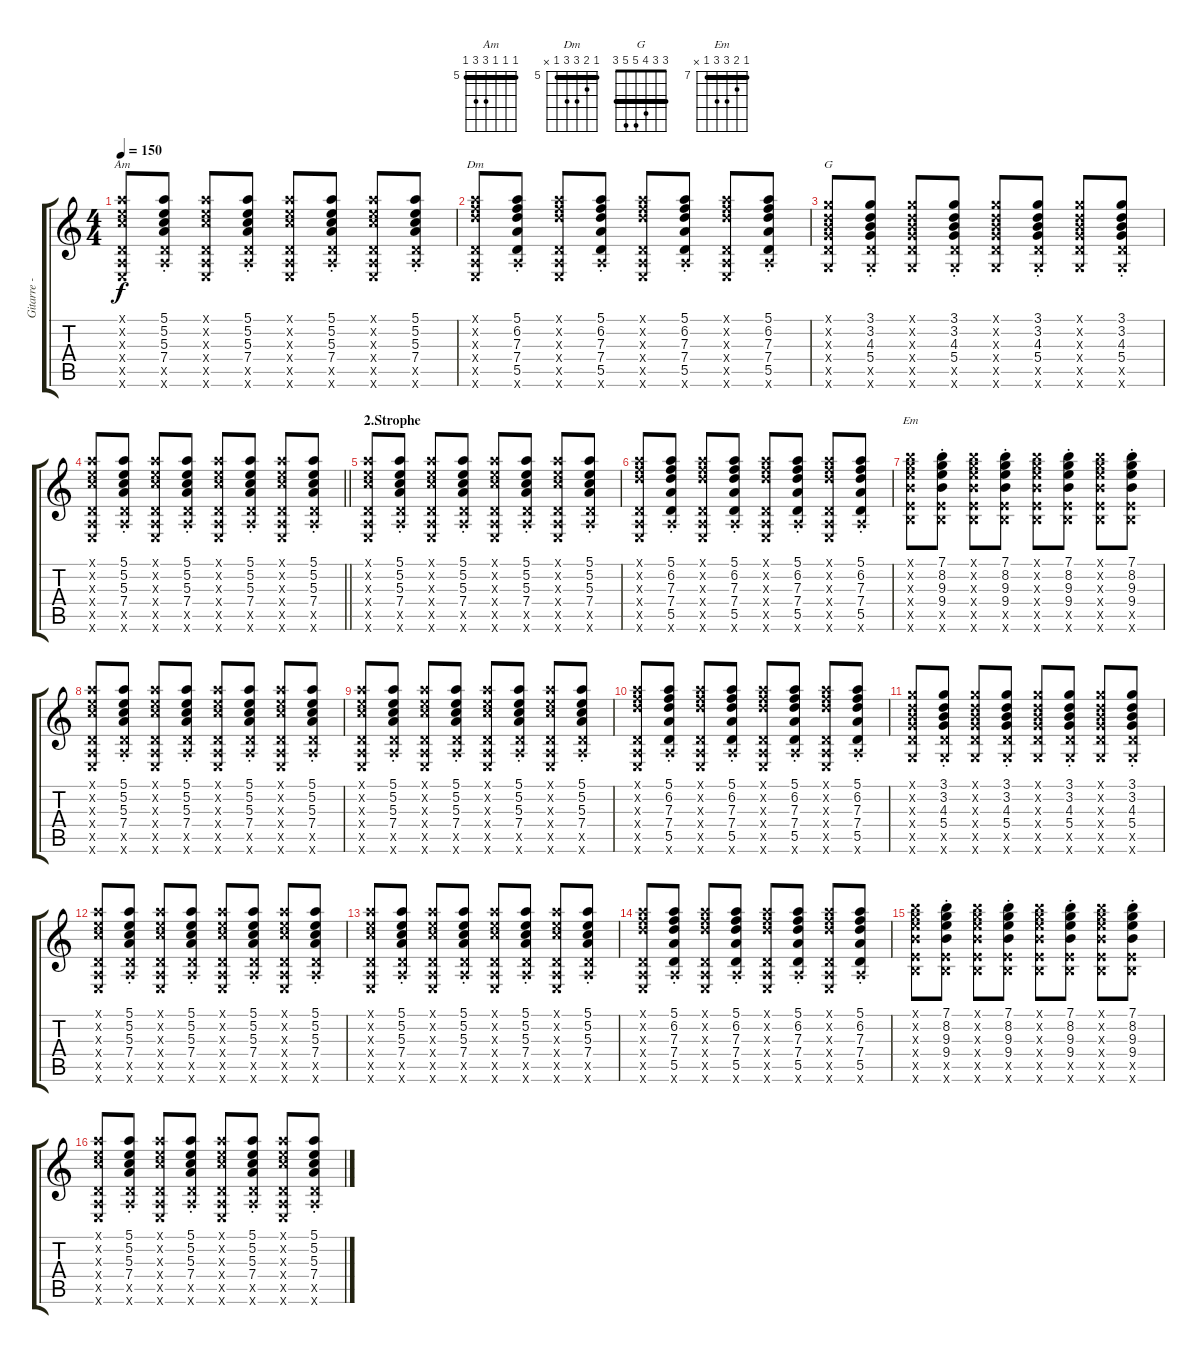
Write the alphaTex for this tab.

\track ("Gitarre - Philipp Hofmann" "Gitarre - ") {instrument distortionguitar}
\staff {score tabs}
\tuning (E4 B3 G3 D3 A2 E2) {hide}
\chord ("Am" 5 5 5 7 7 5) {firstfret 5 barre 5}
\chord ("Dm" 5 6 7 7 5 x) {firstfret 5 barre 5}
\chord ("G" 3 3 4 5 5 3) {barre 3}
\chord ("Em" 7 8 9 9 7 x) {firstfret 7 barre 7}
\ts (4 4)
\tempo 150
\clef g2
\ks c
(5.1{x} 5.2{x} 5.3{x} 0.4{x} 0.5{x} 0.6{x}).8{ch "Am" dy f} (5.1{st} 5.2{st} 5.3{st} 7.4{st} 5.5{x} 5.6{x}).8 (5.1{x} 5.2{x} 5.3{x} 0.4{x} 0.5{x} 0.6{x}).8 (5.1{st} 5.2{st} 5.3{st} 7.4{st} 5.5{x} 5.6{x}).8 (5.1{x} 5.2{x} 5.3{x} 0.4{x} 0.5{x} 0.6{x}).8 (5.1{st} 5.2{st} 5.3{st} 7.4{st} 5.5{x} 5.6{x}).8 (5.1{x} 5.2{x} 5.3{x} 0.4{x} 0.5{x} 0.6{x}).8 (5.1{st} 5.2{st} 5.3{st} 7.4{st} 5.5{x} 5.6{x}).8 |
(5.1{x} 6.2{x} 7.3{x} 0.4{x} 0.5{x} 0.6{x}).8{ch "Dm"} (5.1{st} 6.2{st} 7.3{st} 7.4{st} 5.5{st} 5.6{x}).8 (5.1{x} 6.2{x} 7.3{x} 0.4{x} 0.5{x} 0.6{x}).8 (5.1{st} 6.2{st} 7.3{st} 7.4{st} 5.5{st} 5.6{x}).8 (5.1{x} 6.2{x} 7.3{x} 0.4{x} 0.5{x} 0.6{x}).8 (5.1{st} 6.2{st} 7.3{st} 7.4{st} 5.5{st} 5.6{x}).8 (5.1{x} 6.2{x} 7.3{x} 0.4{x} 0.5{x} 0.6{x}).8 (5.1{st} 6.2{st} 7.3{st} 7.4{st} 5.5{st} 5.6{x}).8 |
(3.1{x} 3.2{x} 4.3{x} 5.4{x} 5.5{x} 3.6{x}).8{ch "G"} (3.1{st} 3.2{st} 4.3{st} 5.4{st} 5.5{x} 3.6{x}).8 (3.1{x} 3.2{x} 4.3{x} 5.4{x} 5.5{x} 3.6{x}).8 (3.1{st} 3.2{st} 4.3{st} 5.4{st} 5.5{x} 3.6{x}).8 (3.1{x} 3.2{x} 4.3{x} 5.4{x} 5.5{x} 3.6{x}).8 (3.1{st} 3.2{st} 4.3{st} 5.4{st} 5.5{x} 3.6{x}).8 (3.1{x} 3.2{x} 4.3{x} 5.4{x} 5.5{x} 3.6{x}).8 (3.1{st} 3.2{st} 4.3{st} 5.4{st} 5.5{x} 3.6{x}).8 |
\barLineRight lightlight
(5.1{x} 5.2{x} 5.3{x} 0.4{x} 0.5{x} 0.6{x}).8 (5.1{st} 5.2{st} 5.3{st} 7.4{st} 5.5{x} 5.6{x}).8 (5.1{x} 5.2{x} 5.3{x} 0.4{x} 0.5{x} 0.6{x}).8 (5.1{st} 5.2{st} 5.3{st} 7.4{st} 5.5{x} 5.6{x}).8 (5.1{x} 5.2{x} 5.3{x} 0.4{x} 0.5{x} 0.6{x}).8 (5.1{st} 5.2{st} 5.3{st} 7.4{st} 5.5{x} 5.6{x}).8 (5.1{x} 5.2{x} 5.3{x} 0.4{x} 0.5{x} 0.6{x}).8 (5.1{st} 5.2{st} 5.3{st} 7.4{st} 5.5{x} 5.6{x}).8 |
\section ("" "2.Strophe")
(5.1{x} 5.2{x} 5.3{x} 0.4{x} 0.5{x} 0.6{x}).8 (5.1{st} 5.2{st} 5.3{st} 7.4{st} 5.5{x} 5.6{x}).8 (5.1{x} 5.2{x} 5.3{x} 0.4{x} 0.5{x} 0.6{x}).8 (5.1{st} 5.2{st} 5.3{st} 7.4{st} 5.5{x} 5.6{x}).8 (5.1{x} 5.2{x} 5.3{x} 0.4{x} 0.5{x} 0.6{x}).8 (5.1{st} 5.2{st} 5.3{st} 7.4{st} 5.5{x} 5.6{x}).8 (5.1{x} 5.2{x} 5.3{x} 0.4{x} 0.5{x} 0.6{x}).8 (5.1{st} 5.2{st} 5.3{st} 7.4{st} 5.5{x} 5.6{x}).8 |
(5.1{x} 6.2{x} 7.3{x} 0.4{x} 0.5{x} 0.6{x}).8 (5.1{st} 6.2{st} 7.3{st} 7.4{st} 5.5{st} 5.6{x}).8 (5.1{x} 6.2{x} 7.3{x} 0.4{x} 0.5{x} 0.6{x}).8 (5.1{st} 6.2{st} 7.3{st} 7.4{st} 5.5{st} 5.6{x}).8 (5.1{x} 6.2{x} 7.3{x} 0.4{x} 0.5{x} 0.6{x}).8 (5.1{st} 6.2{st} 7.3{st} 7.4{st} 5.5{st} 5.6{x}).8 (5.1{x} 6.2{x} 7.3{x} 0.4{x} 0.5{x} 0.6{x}).8 (5.1{st} 6.2{st} 7.3{st} 7.4{st} 5.5{st} 5.6{x}).8 |
(7.1{x} 8.2{x} 9.3{x} 9.4{x} 7.5{x} 7.6{x}).8{ch "Em"} (7.1{st} 8.2{st} 9.3{st} 9.4{st} 7.5{x} 7.6{x}).8 (7.1{x} 8.2{x} 9.3{x} 9.4{x} 7.5{x} 7.6{x}).8 (7.1{st} 8.2{st} 9.3{st} 9.4{st} 7.5{x} 7.6{x}).8 (7.1{x} 8.2{x} 9.3{x} 9.4{x} 7.5{x} 7.6{x}).8 (7.1{st} 8.2{st} 9.3{st} 9.4{st} 7.5{x} 7.6{x}).8 (7.1{x} 8.2{x} 9.3{x} 9.4{x} 7.5{x} 7.6{x}).8 (7.1{st} 8.2{st} 9.3{st} 9.4{st} 7.5{x} 7.6{x}).8 |
(5.1{x} 5.2{x} 5.3{x} 0.4{x} 0.5{x} 0.6{x}).8 (5.1{st} 5.2{st} 5.3{st} 7.4{st} 5.5{x} 5.6{x}).8 (5.1{x} 5.2{x} 5.3{x} 0.4{x} 0.5{x} 0.6{x}).8 (5.1{st} 5.2{st} 5.3{st} 7.4{st} 5.5{x} 5.6{x}).8 (5.1{x} 5.2{x} 5.3{x} 0.4{x} 0.5{x} 0.6{x}).8 (5.1{st} 5.2{st} 5.3{st} 7.4{st} 5.5{x} 5.6{x}).8 (5.1{x} 5.2{x} 5.3{x} 0.4{x} 0.5{x} 0.6{x}).8 (5.1{st} 5.2{st} 5.3{st} 7.4{st} 5.5{x} 5.6{x}).8 |
(5.1{x} 5.2{x} 5.3{x} 0.4{x} 0.5{x} 0.6{x}).8 (5.1{st} 5.2{st} 5.3{st} 7.4{st} 5.5{x} 5.6{x}).8 (5.1{x} 5.2{x} 5.3{x} 0.4{x} 0.5{x} 0.6{x}).8 (5.1{st} 5.2{st} 5.3{st} 7.4{st} 5.5{x} 5.6{x}).8 (5.1{x} 5.2{x} 5.3{x} 0.4{x} 0.5{x} 0.6{x}).8 (5.1{st} 5.2{st} 5.3{st} 7.4{st} 5.5{x} 5.6{x}).8 (5.1{x} 5.2{x} 5.3{x} 0.4{x} 0.5{x} 0.6{x}).8 (5.1{st} 5.2{st} 5.3{st} 7.4{st} 5.5{x} 5.6{x}).8 |
(5.1{x} 6.2{x} 7.3{x} 0.4{x} 0.5{x} 0.6{x}).8 (5.1{st} 6.2{st} 7.3{st} 7.4{st} 5.5{st} 5.6{x}).8 (5.1{x} 6.2{x} 7.3{x} 0.4{x} 0.5{x} 0.6{x}).8 (5.1{st} 6.2{st} 7.3{st} 7.4{st} 5.5{st} 5.6{x}).8 (5.1{x} 6.2{x} 7.3{x} 0.4{x} 0.5{x} 0.6{x}).8 (5.1{st} 6.2{st} 7.3{st} 7.4{st} 5.5{st} 5.6{x}).8 (5.1{x} 6.2{x} 7.3{x} 0.4{x} 0.5{x} 0.6{x}).8 (5.1{st} 6.2{st} 7.3{st} 7.4{st} 5.5{st} 5.6{x}).8 |
(3.1{x} 3.2{x} 4.3{x} 5.4{x} 5.5{x} 3.6{x}).8 (3.1{st} 3.2{st} 4.3{st} 5.4{st} 5.5{x} 3.6{x}).8 (3.1{x} 3.2{x} 4.3{x} 5.4{x} 5.5{x} 3.6{x}).8 (3.1{st} 3.2{st} 4.3{st} 5.4{st} 5.5{x} 3.6{x}).8 (3.1{x} 3.2{x} 4.3{x} 5.4{x} 5.5{x} 3.6{x}).8 (3.1{st} 3.2{st} 4.3{st} 5.4{st} 5.5{x} 3.6{x}).8 (3.1{x} 3.2{x} 4.3{x} 5.4{x} 5.5{x} 3.6{x}).8 (3.1{st} 3.2{st} 4.3{st} 5.4{st} 5.5{x} 3.6{x}).8 |
(5.1{x} 5.2{x} 5.3{x} 0.4{x} 0.5{x} 0.6{x}).8 (5.1{st} 5.2{st} 5.3{st} 7.4{st} 5.5{x} 5.6{x}).8 (5.1{x} 5.2{x} 5.3{x} 0.4{x} 0.5{x} 0.6{x}).8 (5.1{st} 5.2{st} 5.3{st} 7.4{st} 5.5{x} 5.6{x}).8 (5.1{x} 5.2{x} 5.3{x} 0.4{x} 0.5{x} 0.6{x}).8 (5.1{st} 5.2{st} 5.3{st} 7.4{st} 5.5{x} 5.6{x}).8 (5.1{x} 5.2{x} 5.3{x} 0.4{x} 0.5{x} 0.6{x}).8 (5.1{st} 5.2{st} 5.3{st} 7.4{st} 5.5{x} 5.6{x}).8 |
(5.1{x} 5.2{x} 5.3{x} 0.4{x} 0.5{x} 0.6{x}).8 (5.1{st} 5.2{st} 5.3{st} 7.4{st} 5.5{x} 5.6{x}).8 (5.1{x} 5.2{x} 5.3{x} 0.4{x} 0.5{x} 0.6{x}).8 (5.1{st} 5.2{st} 5.3{st} 7.4{st} 5.5{x} 5.6{x}).8 (5.1{x} 5.2{x} 5.3{x} 0.4{x} 0.5{x} 0.6{x}).8 (5.1{st} 5.2{st} 5.3{st} 7.4{st} 5.5{x} 5.6{x}).8 (5.1{x} 5.2{x} 5.3{x} 0.4{x} 0.5{x} 0.6{x}).8 (5.1{st} 5.2{st} 5.3{st} 7.4{st} 5.5{x} 5.6{x}).8 |
(5.1{x} 6.2{x} 7.3{x} 0.4{x} 0.5{x} 0.6{x}).8 (5.1{st} 6.2{st} 7.3{st} 7.4{st} 5.5{st} 5.6{x}).8 (5.1{x} 6.2{x} 7.3{x} 0.4{x} 0.5{x} 0.6{x}).8 (5.1{st} 6.2{st} 7.3{st} 7.4{st} 5.5{st} 5.6{x}).8 (5.1{x} 6.2{x} 7.3{x} 0.4{x} 0.5{x} 0.6{x}).8 (5.1{st} 6.2{st} 7.3{st} 7.4{st} 5.5{st} 5.6{x}).8 (5.1{x} 6.2{x} 7.3{x} 0.4{x} 0.5{x} 0.6{x}).8 (5.1{st} 6.2{st} 7.3{st} 7.4{st} 5.5{st} 5.6{x}).8 |
(7.1{x} 8.2{x} 9.3{x} 9.4{x} 7.5{x} 7.6{x}).8 (7.1{st} 8.2{st} 9.3{st} 9.4{st} 7.5{x} 7.6{x}).8 (7.1{x} 8.2{x} 9.3{x} 9.4{x} 7.5{x} 7.6{x}).8 (7.1{st} 8.2{st} 9.3{st} 9.4{st} 7.5{x} 7.6{x}).8 (7.1{x} 8.2{x} 9.3{x} 9.4{x} 7.5{x} 7.6{x}).8 (7.1{st} 8.2{st} 9.3{st} 9.4{st} 7.5{x} 7.6{x}).8 (7.1{x} 8.2{x} 9.3{x} 9.4{x} 7.5{x} 7.6{x}).8 (7.1{st} 8.2{st} 9.3{st} 9.4{st} 7.5{x} 7.6{x}).8 |
(5.1{x} 5.2{x} 5.3{x} 0.4{x} 0.5{x} 0.6{x}).8 (5.1{st} 5.2{st} 5.3{st} 7.4{st} 5.5{x} 5.6{x}).8 (5.1{x} 5.2{x} 5.3{x} 0.4{x} 0.5{x} 0.6{x}).8 (5.1{st} 5.2{st} 5.3{st} 7.4{st} 5.5{x} 5.6{x}).8 (5.1{x} 5.2{x} 5.3{x} 0.4{x} 0.5{x} 0.6{x}).8 (5.1{st} 5.2{st} 5.3{st} 7.4{st} 5.5{x} 5.6{x}).8 (5.1{x} 5.2{x} 5.3{x} 0.4{x} 0.5{x} 0.6{x}).8 (5.1{st} 5.2{st} 5.3{st} 7.4{st} 5.5{x} 5.6{x}).8
